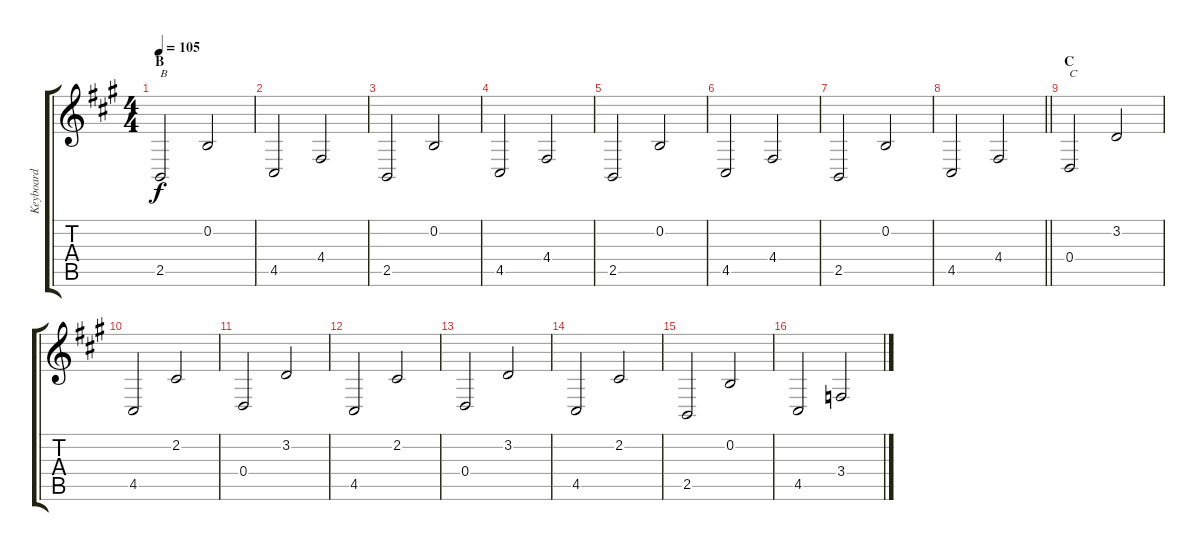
\track ("Keyboard" "Keyboard") {instrument acousticgrandpiano}
\staff {score tabs}
\tuning (E4 B3 G3 D3 A2 E2) {hide}
\ts (4 4)
\section ("" "B")
\tempo 105
\clef g2
\ks a
2.5.2{txt "B" dy f} 0.2.2 |
4.5.2 4.4.2 |
2.5.2 0.2.2 |
4.5.2 4.4.2 |
2.5.2 0.2.2 |
4.5.2 4.4.2 |
2.5.2 0.2.2 |
\barLineRight lightlight
4.5.2 4.4.2 |
\section ("" "C")
0.4.2{txt "C"} 3.2.2 |
4.5.2 2.2.2 |
0.4.2 3.2.2 |
4.5.2 2.2.2 |
0.4.2 3.2.2 |
4.5.2 2.2.2 |
2.5.2 0.2.2 |
4.5.2 3.4.2
